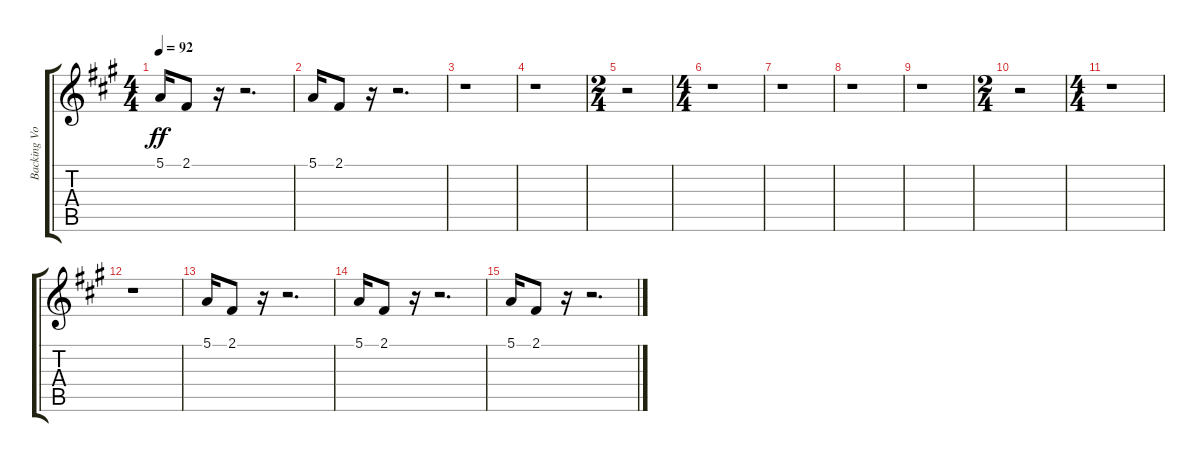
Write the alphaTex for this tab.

\track ("Backing Vocals" "Backing Vo") {instrument bassoon}
\staff {score tabs}
\tuning (E4 B3 G3 D3 A2 E2) {hide}
\ts (4 4)
\tempo 92
\clef g2
\ks f#minor
5.1.16{dy ff} 2.1.8 r.16 r.2{d} |
5.1.16 2.1.8 r.16 r.2{d} |
r.1 |
r.1 |
\ts (2 4)
r.2 |
\ts (4 4)
r.1 |
r.1 |
r.1 |
r.1 |
\ts (2 4)
r.2 |
\ts (4 4)
r.1 |
r.1 |
5.1.16 2.1.8 r.16 r.2{d} |
5.1.16 2.1.8 r.16 r.2{d} |
5.1.16 2.1.8 r.16 r.2{d}
